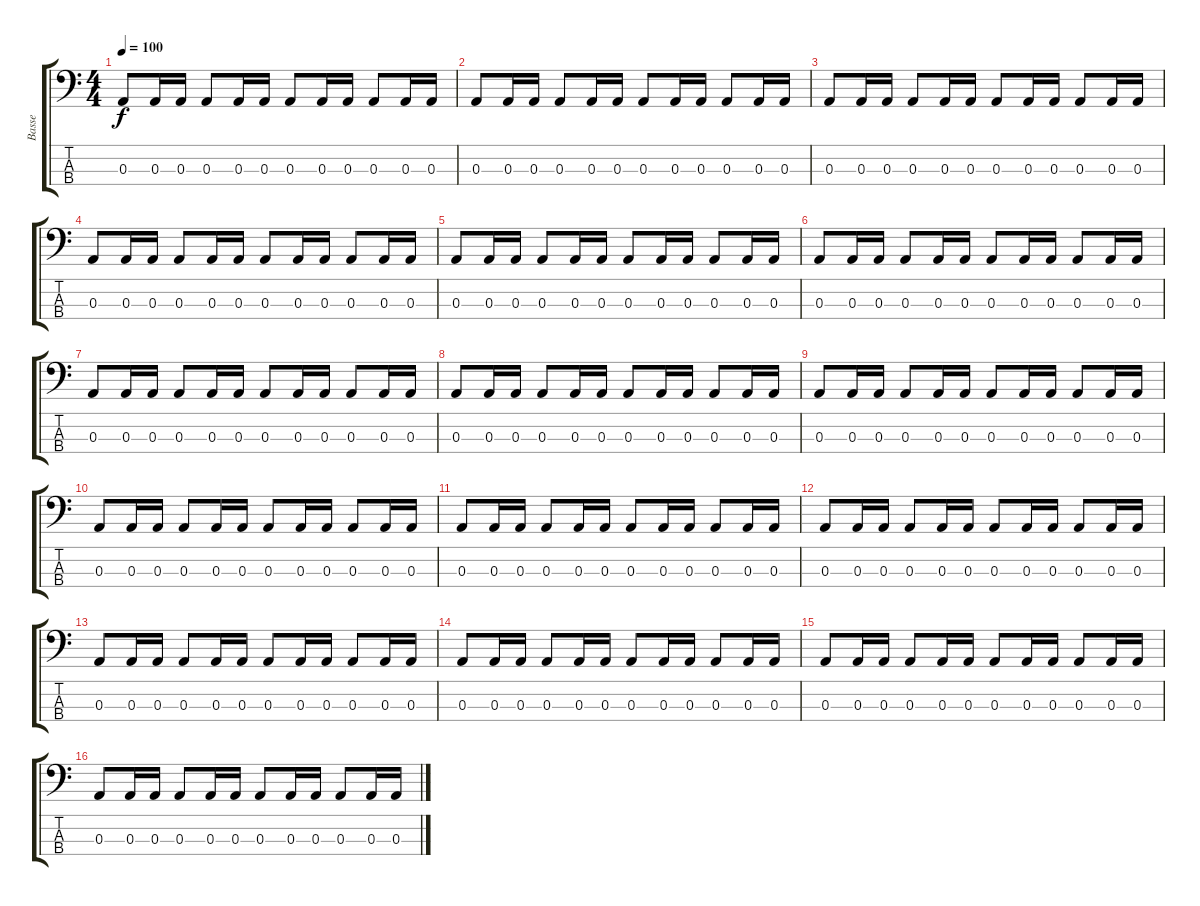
\track ("Basse" "Basse") {instrument electricbassfinger}
\staff {score tabs}
\tuning (G2 D2 A1 E1) {hide}
\ts (4 4)
\tempo 100
\clef f4
\ks c
0.3.8{dy f} 0.3.16 0.3.16 0.3.8 0.3.16 0.3.16 0.3.8 0.3.16 0.3.16 0.3.8 0.3.16 0.3.16 |
0.3.8 0.3.16 0.3.16 0.3.8 0.3.16 0.3.16 0.3.8 0.3.16 0.3.16 0.3.8 0.3.16 0.3.16 |
0.3.8 0.3.16 0.3.16 0.3.8 0.3.16 0.3.16 0.3.8 0.3.16 0.3.16 0.3.8 0.3.16 0.3.16 |
0.3.8 0.3.16 0.3.16 0.3.8 0.3.16 0.3.16 0.3.8 0.3.16 0.3.16 0.3.8 0.3.16 0.3.16 |
0.3.8 0.3.16 0.3.16 0.3.8 0.3.16 0.3.16 0.3.8 0.3.16 0.3.16 0.3.8 0.3.16 0.3.16 |
0.3.8 0.3.16 0.3.16 0.3.8 0.3.16 0.3.16 0.3.8 0.3.16 0.3.16 0.3.8 0.3.16 0.3.16 |
0.3.8 0.3.16 0.3.16 0.3.8 0.3.16 0.3.16 0.3.8 0.3.16 0.3.16 0.3.8 0.3.16 0.3.16 |
0.3.8 0.3.16 0.3.16 0.3.8 0.3.16 0.3.16 0.3.8 0.3.16 0.3.16 0.3.8 0.3.16 0.3.16 |
0.3.8 0.3.16 0.3.16 0.3.8 0.3.16 0.3.16 0.3.8 0.3.16 0.3.16 0.3.8 0.3.16 0.3.16 |
0.3.8 0.3.16 0.3.16 0.3.8 0.3.16 0.3.16 0.3.8 0.3.16 0.3.16 0.3.8 0.3.16 0.3.16 |
0.3.8 0.3.16 0.3.16 0.3.8 0.3.16 0.3.16 0.3.8 0.3.16 0.3.16 0.3.8 0.3.16 0.3.16 |
0.3.8 0.3.16 0.3.16 0.3.8 0.3.16 0.3.16 0.3.8 0.3.16 0.3.16 0.3.8 0.3.16 0.3.16 |
0.3.8 0.3.16 0.3.16 0.3.8 0.3.16 0.3.16 0.3.8 0.3.16 0.3.16 0.3.8 0.3.16 0.3.16 |
0.3.8 0.3.16 0.3.16 0.3.8 0.3.16 0.3.16 0.3.8 0.3.16 0.3.16 0.3.8 0.3.16 0.3.16 |
0.3.8 0.3.16 0.3.16 0.3.8 0.3.16 0.3.16 0.3.8 0.3.16 0.3.16 0.3.8 0.3.16 0.3.16 |
0.3.8 0.3.16 0.3.16 0.3.8 0.3.16 0.3.16 0.3.8 0.3.16 0.3.16 0.3.8 0.3.16 0.3.16
